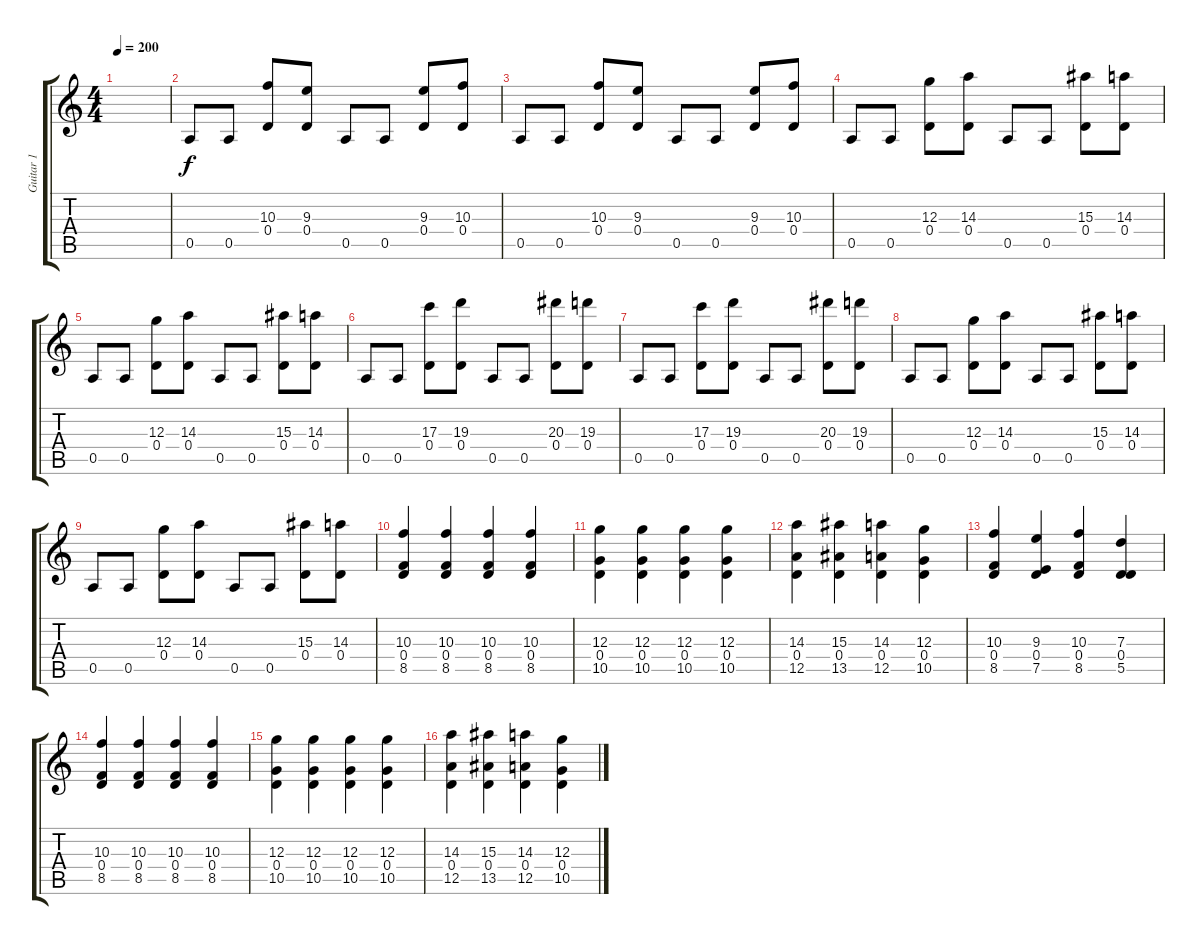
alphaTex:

\track ("Guitar 1" "Guitar 1") {instrument overdrivenguitar}
\staff {score tabs}
\tuning (E4 B3 G3 D3 A2 E2) {hide}
\ts (4 4)
\tempo 200
\clef g2
\ks c
|
0.5.8 0.5.8 (10.3 0.4).8 (9.3 0.4).8 0.5.8 0.5.8 (9.3 0.4).8 (10.3 0.4).8 |
0.5.8 0.5.8 (10.3 0.4).8 (9.3 0.4).8 0.5.8 0.5.8 (9.3 0.4).8 (10.3 0.4).8 |
0.5.8 0.5.8 (12.3 0.4).8 (14.3 0.4).8 0.5.8 0.5.8 (15.3 0.4).8 (14.3 0.4).8 |
0.5.8 0.5.8 (12.3 0.4).8 (14.3 0.4).8 0.5.8 0.5.8 (15.3 0.4).8 (14.3 0.4).8 |
0.5.8 0.5.8 (17.3 0.4).8 (19.3 0.4).8 0.5.8 0.5.8 (20.3 0.4).8 (19.3 0.4).8 |
0.5.8 0.5.8 (17.3 0.4).8 (19.3 0.4).8 0.5.8 0.5.8 (20.3 0.4).8 (19.3 0.4).8 |
0.5.8 0.5.8 (12.3 0.4).8 (14.3 0.4).8 0.5.8 0.5.8 (15.3 0.4).8 (14.3 0.4).8 |
0.5.8 0.5.8 (12.3 0.4).8 (14.3 0.4).8 0.5.8 0.5.8 (15.3 0.4).8 (14.3 0.4).8 |
(10.3 0.4 8.5).4 (10.3 0.4 8.5).4 (10.3 0.4 8.5).4 (10.3 0.4 8.5).4 |
(12.3 0.4 10.5).4 (12.3 0.4 10.5).4 (12.3 0.4 10.5).4 (12.3 0.4 10.5).4 |
(14.3 0.4 12.5).4 (15.3 0.4 13.5).4 (14.3 0.4 12.5).4 (12.3 0.4 10.5).4 |
(10.3 0.4 8.5).4 (9.3 0.4 7.5).4 (10.3 0.4 8.5).4 (7.3 0.4 5.5).4 |
(10.3 0.4 8.5).4 (10.3 0.4 8.5).4 (10.3 0.4 8.5).4 (10.3 0.4 8.5).4 |
(12.3 0.4 10.5).4 (12.3 0.4 10.5).4 (12.3 0.4 10.5).4 (12.3 0.4 10.5).4 |
(14.3 0.4 12.5).4 (15.3 0.4 13.5).4 (14.3 0.4 12.5).4 (12.3 0.4 10.5).4
